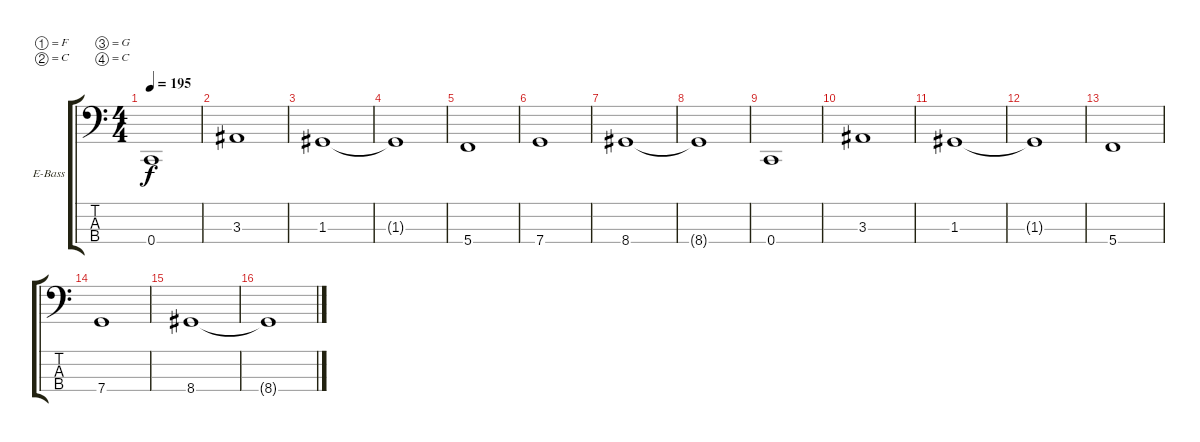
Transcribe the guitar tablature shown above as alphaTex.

\defaultSystemsLayout 4
\bracketExtendMode groupsimilarinstruments
\firstSystemTrackNameOrientation horizontal
\otherSystemsTrackNameOrientation horizontal
\track ("Electric Bass" "E-Bass") {instrument electricbassfinger}
\staff {score tabs}
\tuning (F2 C2 G1 C1)
\ts (4 4)
\tempo 195
\clef f4
\ks c
0.4.1{dy f} |
3.3.1 |
1.3.1 |
1.3{t}.1 |
5.4.1 |
7.4.1 |
8.4.1 |
8.4{t}.1 |
0.4.1 |
3.3.1 |
1.3.1 |
1.3{t}.1 |
5.4.1 |
7.4.1 |
8.4.1 |
8.4{t}.1
